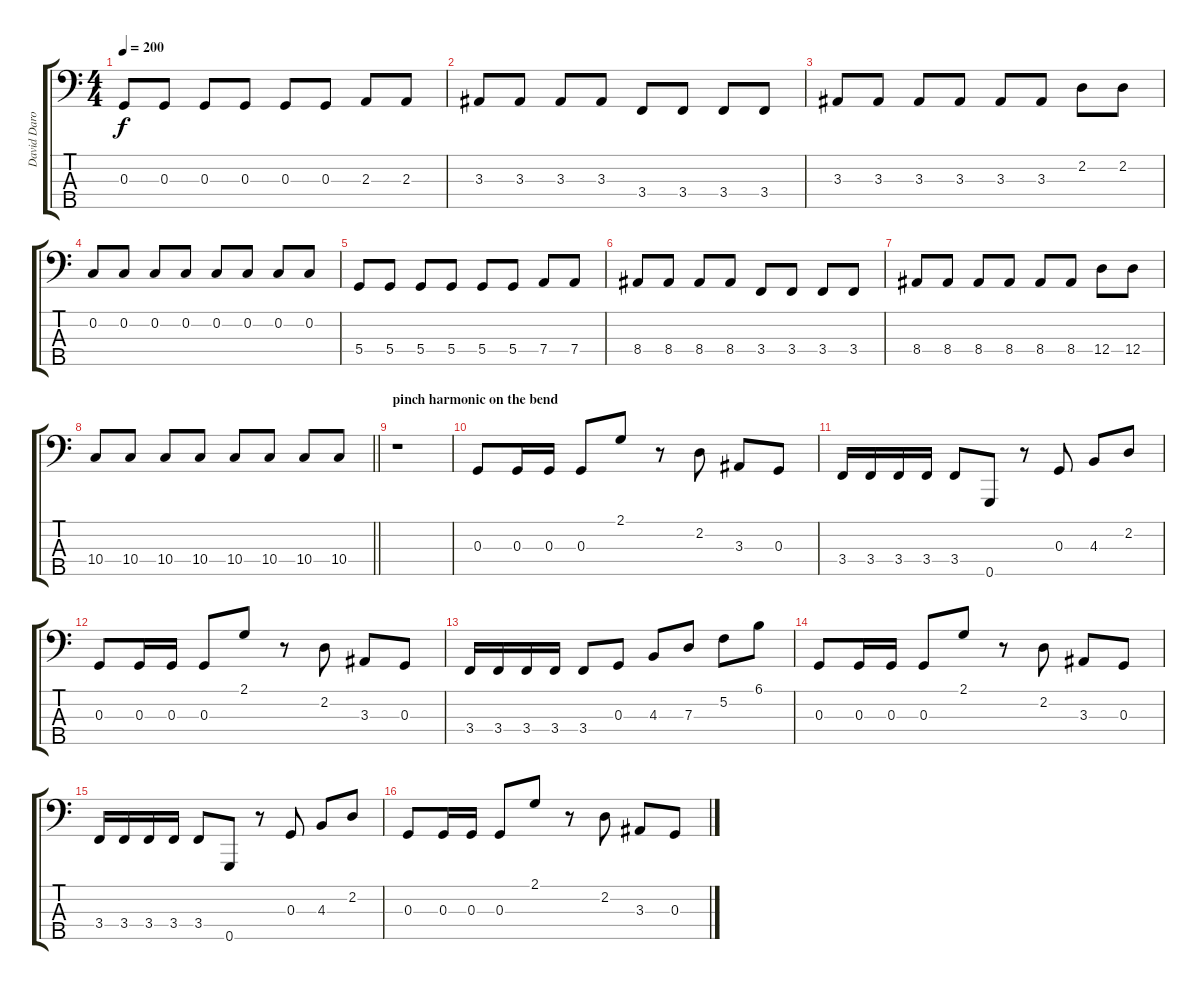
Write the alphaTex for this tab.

\track ("David Darocha - bass" "David Daro") {instrument electricbasspick}
\staff {score tabs}
\tuning (F2 C2 G1 D1 G0) {hide}
\ts (4 4)
\tempo 200
\clef f4
\ks c
0.3.8{dy f} 0.3.8 0.3.8 0.3.8 0.3.8 0.3.8 2.3.8 2.3.8 |
3.3.8 3.3.8 3.3.8 3.3.8 3.4.8 3.4.8 3.4.8 3.4.8 |
3.3.8 3.3.8 3.3.8 3.3.8 3.3.8 3.3.8 2.2.8 2.2.8 |
0.2.8 0.2.8 0.2.8 0.2.8 0.2.8 0.2.8 0.2.8 0.2.8 |
5.4.8 5.4.8 5.4.8 5.4.8 5.4.8 5.4.8 7.4.8 7.4.8 |
8.4.8 8.4.8 8.4.8 8.4.8 3.4.8 3.4.8 3.4.8 3.4.8 |
8.4.8 8.4.8 8.4.8 8.4.8 8.4.8 8.4.8 12.4.8 12.4.8 |
\barLineRight lightlight
10.4.8 10.4.8 10.4.8 10.4.8 10.4.8 10.4.8 10.4.8 10.4.8 |
\section ("" "pinch harmonic on the bend ")
r.1 |
0.3.8 0.3.16 0.3.16 0.3.8 2.1.8 r.8 2.2.8 3.3.8 0.3.8 |
3.4.16 3.4.16 3.4.16 3.4.16 3.4.8 0.5.8 r.8 0.3.8 4.3.8 2.2.8 |
0.3.8 0.3.16 0.3.16 0.3.8 2.1.8 r.8 2.2.8 3.3.8 0.3.8 |
3.4.16 3.4.16 3.4.16 3.4.16 3.4.8 0.3.8 4.3.8 7.3.8 5.2.8 6.1.8 |
0.3.8 0.3.16 0.3.16 0.3.8 2.1.8 r.8 2.2.8 3.3.8 0.3.8 |
3.4.16 3.4.16 3.4.16 3.4.16 3.4.8 0.5.8 r.8 0.3.8 4.3.8 2.2.8 |
0.3.8 0.3.16 0.3.16 0.3.8 2.1.8 r.8 2.2.8 3.3.8 0.3.8
